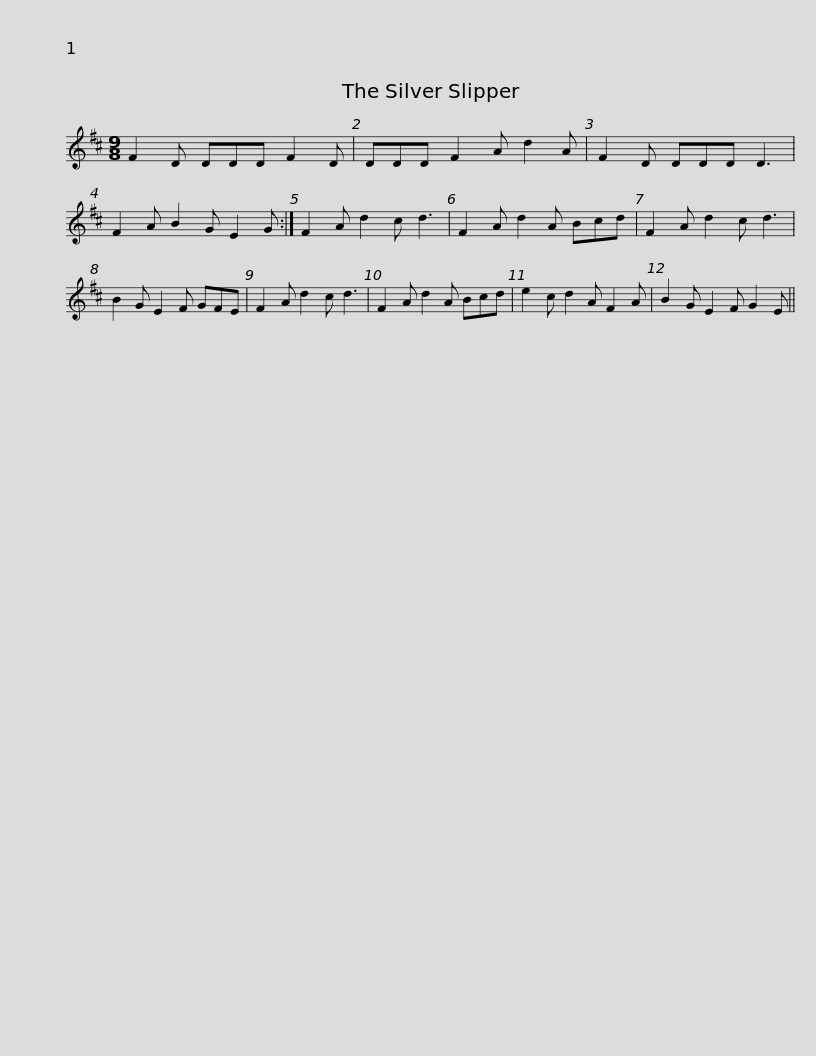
X:1
L:1/8
M:9/8
I:linebreak $
K:D
V:1 treble
V:1
 F2 D DDD F2 D | DDD F2 A d2 A | F2 D DDD D3 | F2 A B2 G E2 G :| F2 A d2 c d3 |$ %5
 F2 A d2 A Bcd | F2 A d2 c d3 | B2 G E2 F GFE | F2 A d2 c d3 | F2 A d2 A Bcd | %10
 e2 c d2 A F2 A |$ B2 G E2 F G2 E || %12
